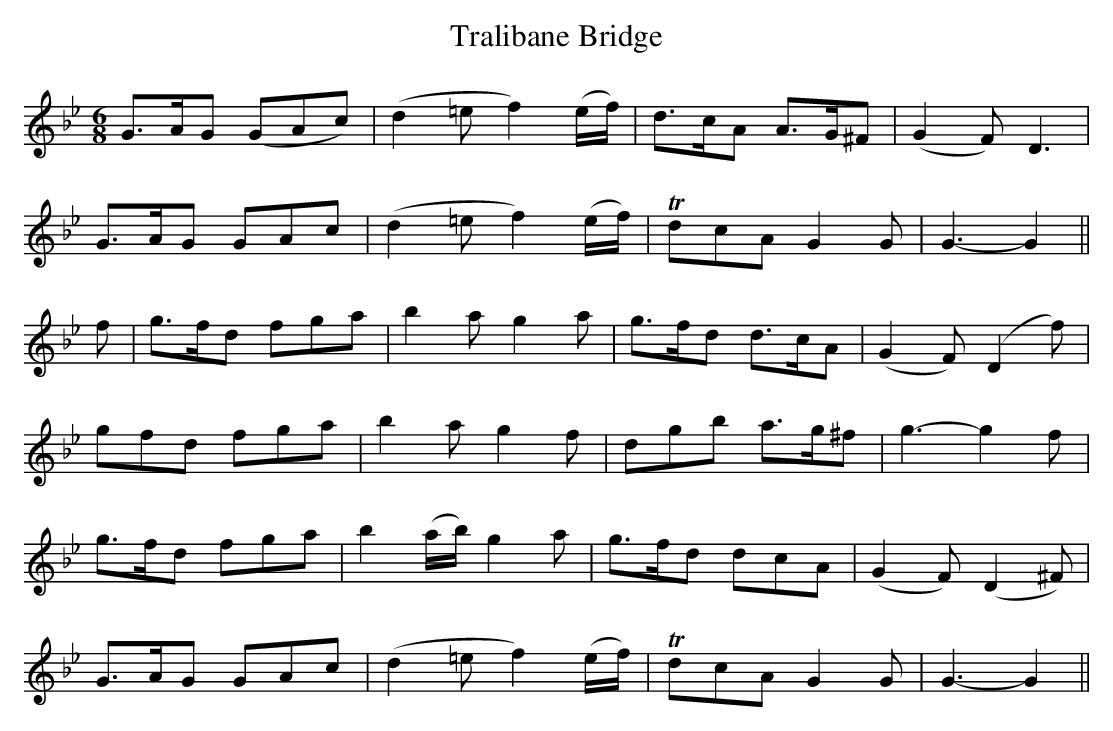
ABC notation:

X:1
T: Tralibane Bridge
M:6/8
L:1/8
K:Gm
G>AG (GAc) | (d2 =e f2) (e/f/) | d>cA A>G^F | (G2 F) D3 |
G>AG GAc | (d2 =e f2) (e/f/) | TdcA G2 G | G3- G2 ||
f | g>fd fga | b2 a g2 a | g>fd d>cA | (G2 F) (D2 f) |
gfd fga | b2 a g2 f | dgb a>g^f | g3- g2 f |
g>fd fga | b2 (a/b/) g2 a | g>fd dcA | (G2 F) (D2 ^F) |
G>AG GAc | (d2 =e f2) (e/f/) | TdcA G2 G | G3- G2 ||
